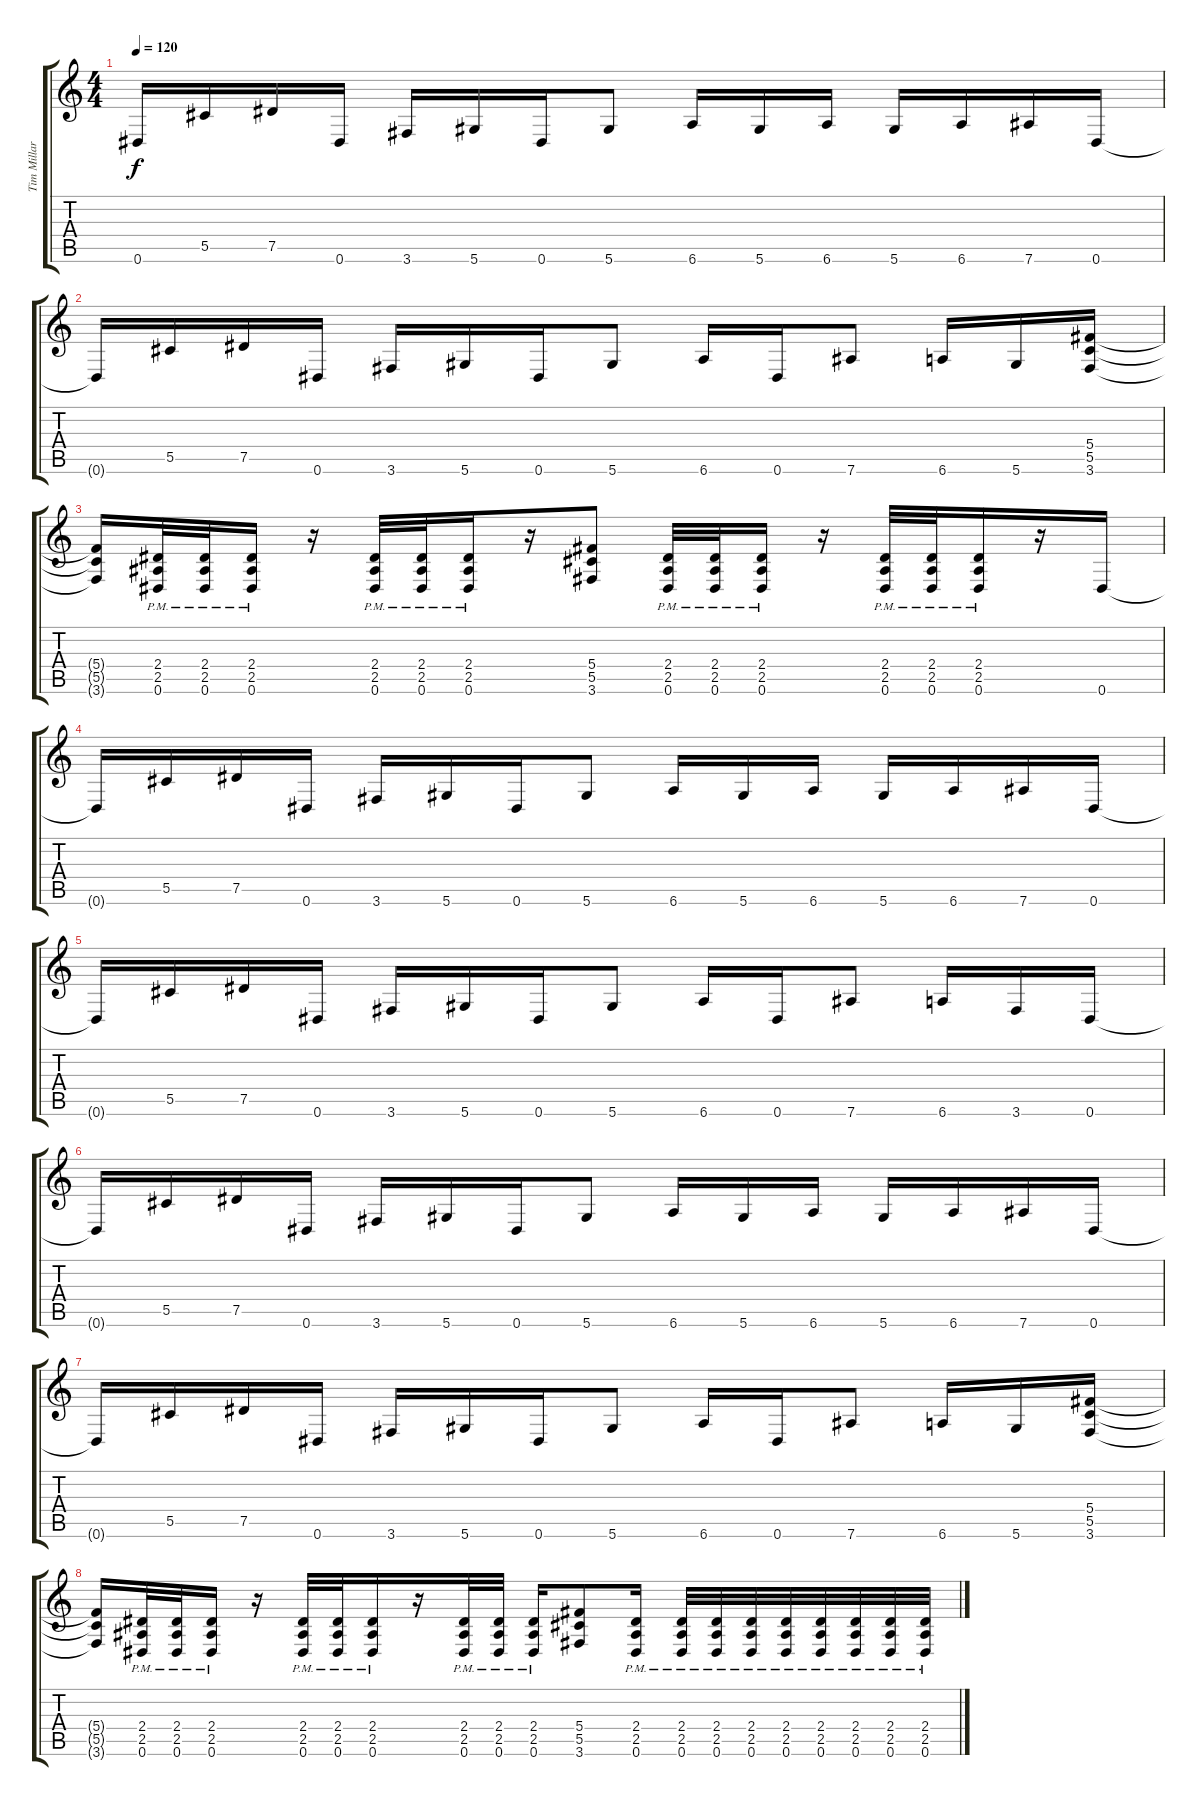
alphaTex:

\track ("Tim Millar" "Tim Millar") {instrument distortionguitar}
\staff {score tabs}
\tuning (Eb4 Bb3 Gb3 Db3 Ab2 Eb2) {hide}
\ts (4 4)
\tempo 120
\clef g2
\ks c
0.6{t}.16{dy f} 5.5.16 7.5.16 0.6.16 3.6.16 5.6.16 0.6.16 5.6.8 6.6.16 5.6.16 6.6.16 5.6.16 6.6.16 7.6.16 0.6.16 |
0.6{t}.16 5.5.16 7.5.16 0.6.16 3.6.16 5.6.16 0.6.16 5.6.8 6.6.16 0.6.16 7.6.8 6.6.16 5.6.16 (5.4 5.5 3.6).16 |
(5.4{t} 5.5{t} 3.6{t}).16 (2.4{pm} 2.5{pm} 0.6{pm}).32 (2.4{pm} 2.5{pm} 0.6{pm}).32 (2.4{pm} 2.5{pm} 0.6{pm}).16 r.16 (2.4{pm} 2.5{pm} 0.6{pm}).32 (2.4{pm} 2.5{pm} 0.6{pm}).32 (2.4{pm} 2.5{pm} 0.6{pm}).16 r.16 (5.4 5.5 3.6).8 (2.4{pm} 2.5{pm} 0.6{pm}).32 (2.4{pm} 2.5{pm} 0.6{pm}).32 (2.4{pm} 2.5{pm} 0.6{pm}).16 r.16 (2.4{pm} 2.5{pm} 0.6{pm}).32 (2.4{pm} 2.5{pm} 0.6{pm}).32 (2.4{pm} 2.5{pm} 0.6{pm}).16 r.16 0.6.16 |
0.6{t}.16 5.5.16 7.5.16 0.6.16 3.6.16 5.6.16 0.6.16 5.6.8 6.6.16 5.6.16 6.6.16 5.6.16 6.6.16 7.6.16 0.6.16 |
0.6{t}.16 5.5.16 7.5.16 0.6.16 3.6.16 5.6.16 0.6.16 5.6.8 6.6.16 0.6.16 7.6.8 6.6.16 3.6.16 0.6.16 |
0.6{t}.16 5.5.16 7.5.16 0.6.16 3.6.16 5.6.16 0.6.16 5.6.8 6.6.16 5.6.16 6.6.16 5.6.16 6.6.16 7.6.16 0.6.16 |
0.6{t}.16 5.5.16 7.5.16 0.6.16 3.6.16 5.6.16 0.6.16 5.6.8 6.6.16 0.6.16 7.6.8 6.6.16 5.6.16 (5.4 5.5 3.6).16 |
(5.4{t} 5.5{t} 3.6{t}).16 (2.4{pm} 2.5{pm} 0.6{pm}).32 (2.4{pm} 2.5{pm} 0.6{pm}).32 (2.4{pm} 2.5{pm} 0.6{pm}).16 r.16 (2.4{pm} 2.5{pm} 0.6{pm}).32 (2.4{pm} 2.5{pm} 0.6{pm}).32 (2.4{pm} 2.5{pm} 0.6{pm}).16 r.16 (2.4{pm} 2.5{pm} 0.6{pm}).32 (2.4{pm} 2.5{pm} 0.6{pm}).32 (2.4{pm} 2.5{pm} 0.6{pm}).16 (5.4 5.5 3.6).8 (2.4{pm} 2.5{pm} 0.6{pm}).16 (2.4{pm} 2.5{pm} 0.6{pm}).32 (2.4{pm} 2.5{pm} 0.6{pm}).32 (2.4{pm} 2.5{pm} 0.6{pm}).32 (2.4{pm} 2.5{pm} 0.6{pm}).32 (2.4{pm} 2.5{pm} 0.6{pm}).32 (2.4{pm} 2.5{pm} 0.6{pm}).32 (2.4{pm} 2.5{pm} 0.6{pm}).32 (2.4{pm} 2.5{pm} 0.6{pm}).32
